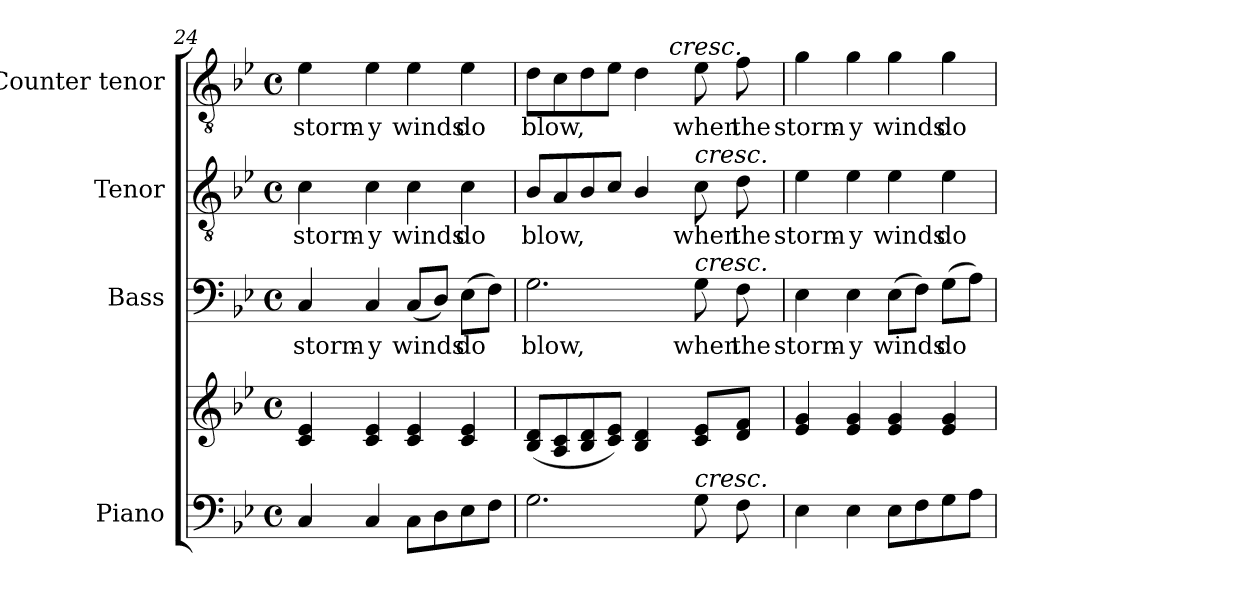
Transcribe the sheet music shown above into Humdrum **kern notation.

**kern	**kern	**kern	**text	**kern	**text	**kern	**text
*part4	*part4	*part3	*part3	*part2	*part2	*part1	*part1
*staff5	*staff4	*staff3	*staff3	*staff2	*staff2	*staff1	*staff1
*I"Piano	*	*I"Bass	*	*I"Tenor	*	*I"Counter tenor	*
*I'Pno.	*	*I'B.	*	*I'T.	*	*	*
*clefF4	*clefG2	*clefF4	*	*clefGv2	*	*clefGv2	*
*	*	*	*	*ITrd7c12	*	*ITrd7c12	*
*k[b-e-]	*k[b-e-]	*k[b-e-]	*	*k[b-e-]	*	*k[b-e-]	*
*B-:	*B-:	*B-:	*	*B-:	*	*B-:	*
*M4/4	*M4/4	*M4/4	*	*M4/4	*	*M4/4	*
*met(c)	*met(c)	*met(c)	*	*met(c)	*	*met(c)	*
=24	=24	=24	=24	=24	=24	=24	=24
!	!	!	!LO:LY:b:color=#000000	!	!	!	!
!	!	!	!	!	!LO:LY:b:color=#000000	!	!
!	!	!	!	!	!	!	!LO:LY:b:color=#000000
4Ci/	4ci/ 4e-i	4Ci/	storm-	4Ci\	storm-	4E-i\	storm-
!	!	!	!LO:LY:b:color=#000000	!	!	!	!
!	!	!	!	!	!LO:LY:b:color=#000000	!	!
!	!	!	!	!	!	!	!LO:LY:b:color=#000000
4Ci/	4ci/ 4e-i	4Ci/	-y	4Ci\	-y	4E-i\	-y
!	!	!	!LO:LY:b:color=#000000	!	!	!	!
!	!	!	!	!	!LO:LY:b:color=#000000	!	!
!	!	!	!	!	!	!	!LO:LY:b:color=#000000
8Ci\L	4ci/ 4e-i	(8Ci/L	winds	4Ci\	winds	4E-i\	winds
8Di\	.	8Di/J)	.	.	.	.	.
!	!	!	!LO:LY:b:color=#000000	!	!	!	!
!	!	!	!	!	!LO:LY:b:color=#000000	!	!
!	!	!	!	!	!	!	!LO:LY:b:color=#000000
8E-i\	4ci/ 4e-i	(8E-i\L	do	4Ci\	do	4E-i\	do
8Fi\J	.	8Fi\J)	.	.	.	.	.
!!LO:LB:g=z
=25	=25	=25	=25	=25	=25	=25	=25
!	!	!	!LO:LY:b:color=#000000	!	!	!	!
!	!	!	!	!	!LO:LY:b:color=#000000	!	!
!	!	!	!	!	!	!	!LO:LY:b:color=#000000
*	*	*	*	*	*	*^	*
2.Gi\	(8B-i/ 8diL	2.Gi\	blow,	8BB-i/L	blow,	8Di\L	2ryy	blow,
.	8Ai/ 8ci	.	.	8AAi/	.	8Ci\	.	.
.	8B-i/ 8di	.	.	8BB-i/	.	8Di\	.	.
.	8ci/ 8e-iJ)	.	.	8Ci/J	.	8E-i\J	.	.
.	4B-i/ 4di	.	.	4BB-i/	.	4Di\	8ryy	.
.	.	.	.	.	.	.	128ryy	.
.	.	.	.	.	.	.	512.ryy	.
!	!	!	!	!	!	!	!LO:TX:a:i:t=cresc.	!
.	.	.	.	.	.	.	4ryy	.
!	!	!	!LO:LY:b:color=#000000	!	!	!	!	!
!	!	!	!	!	!LO:LY:b:color=#000000	!	!	!
!	!	!	!	!LO:TX:a:i:t=cresc.	!	!	!	!
!	!	!LO:TX:a:i:t=cresc.	!	!	!	!	!	!
!LO:TX:a:i:t=cresc.	!	!	!	!	!	!	!	!
!	!	!	!	!	!	!	!	!LO:LY:b:color=#000000
8Gi\	8ci/ 8e-iL	8Gi\	when	8Ci\	when	8E-i\	.	when
!	!	!	!LO:LY:b:color=#000000	!	!	!	!	!
!	!	!	!	!	!LO:LY:b:color=#000000	!	!	!
!	!	!	!	!	!	!	!	!LO:LY:b:color=#000000
8Fi\	8di/ 8fiJ	8Fi\	the	8Di\	the	8Fi\	.	the
.	.	.	.	.	.	.	16ryy	.
.	.	.	.	.	.	.	32ryy	.
.	.	.	.	.	.	.	64ryy	.
.	.	.	.	.	.	.	256ryy	.
.	.	.	.	.	.	.	1024ryy	.
*	*	*	*	*	*	*v	*v	*
=26	=26	=26	=26	=26	=26	=26	=26
*	*	*	*	*	*	*^	*
!	!	!	!LO:LY:b:color=#000000	!	!	!	!	!
*	*	*	*	*	*	*v	*v	*
*	*	*	*	*	*	*^	*
!	!	!	!	!	!LO:LY:b:color=#000000	!	!	!
*	*	*	*	*	*	*v	*v	*
*	*	*	*	*	*	*^	*
!	!	!	!	!	!	!	!	!LO:LY:b:color=#000000
*	*	*	*	*	*	*v	*v	*
4E-i\	4e-i/ 4gi	4E-i\	storm-	4E-i\	storm-	4Gi\	storm-
!	!	!	!LO:LY:b:color=#000000	!	!	!	!
!	!	!	!	!	!LO:LY:b:color=#000000	!	!
!	!	!	!	!	!	!	!LO:LY:b:color=#000000
4E-i\	4e-i/ 4gi	4E-i\	-y	4E-i\	-y	4Gi\	-y
!	!	!	!LO:LY:b:color=#000000	!	!	!	!
!	!	!	!	!	!LO:LY:b:color=#000000	!	!
!	!	!	!	!	!	!	!LO:LY:b:color=#000000
8E-i\L	4e-i/ 4gi	(8E-i\L	winds	4E-i\	winds	4Gi\	winds
8Fi\	.	8Fi\J)	.	.	.	.	.
!	!	!	!LO:LY:b:color=#000000	!	!	!	!
!	!	!	!	!	!LO:LY:b:color=#000000	!	!
!	!	!	!	!	!	!	!LO:LY:b:color=#000000
8Gi\	4e-i/ 4gi	(8Gi\L	do	4E-i\	do	4Gi\	do
8Ai\J	.	8Ai\J)	.	.	.	.	.
=	=	=	=	=	=	=	=
*-	*-	*-	*-	*-	*-	*-	*-
